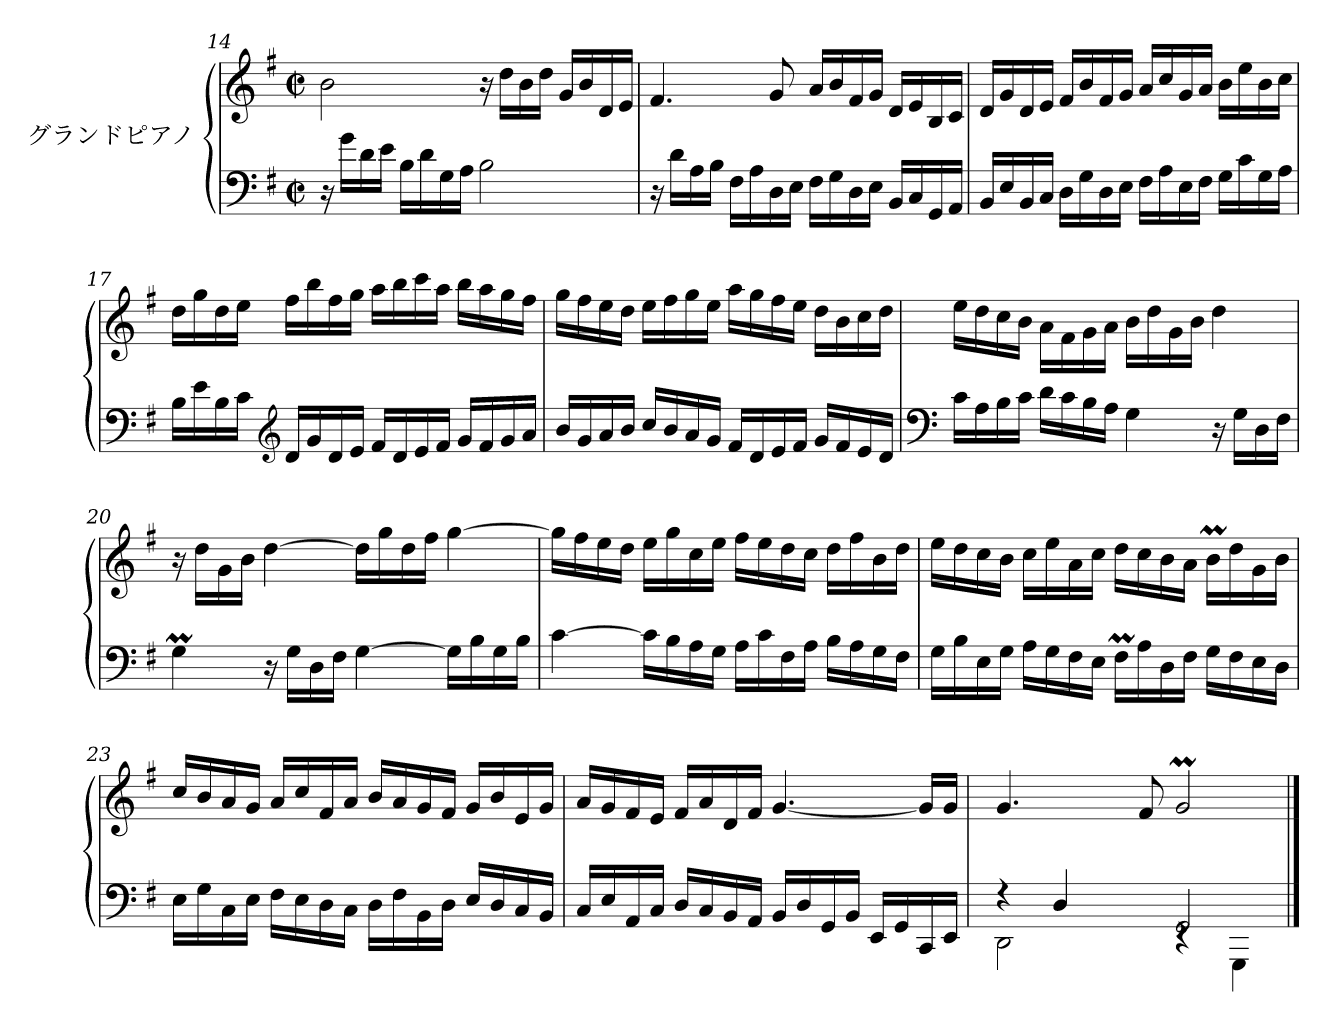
**kern	**kern
*part1	*part1
*staff2	*staff1
*I"グランドピアノ	*
*clefF4	*clefG2
*k[f#]	*k[f#]
*M2/2	*M2/2
*met(c|)	*met(c|)
=14	=14
16r	2b\
16g\LL	.
16d\	.
16e\JJ	.
16B\LL	.
16d\	.
16G\	.
16A\JJ	.
2B\	16r
.	16dd\LL
.	16b\
.	16dd\JJ
.	16g/LL
.	16b/
.	16d/
.	16e/JJ
!!LO:LB:g=z
=15	=15
16r	4.f#/
16d\LL	.
16A\	.
16B\JJ	.
16F#\LL	.
16A\	.
16D\	8g/
16E\JJ	.
16F#\LL	16a/LL
16G\	16b/
16D\	16f#/
16E\JJ	16g/JJ
16BB/LL	16d/LL
16C/	16e/
16GG/	16B/
16AA/JJ	16c/JJ
=16	=16
16BB/LL	16d/LL
16E/	16g/
16BB/	16d/
16C/JJ	16e/JJ
16D\LL	16f#/LL
16G\	16b/
16D\	16f#/
16E\JJ	16g/JJ
16F#\LL	16a/LL
16A\	16cc/
16E\	16g/
16F#\JJ	16a/JJ
16G\LL	16b\LL
16c\	16ee\
16G\	16b\
16A\JJ	16cc\JJ
!!LO:LB:g=z
=17	=17
16B\LL	16dd\LL
16e\	16gg\
16B\	16dd\
16c\JJ	16ee\JJ
*clefG2	*
16d/LL	16ff#\LL
16g/	16bb\
16d/	16ff#\
16e/JJ	16gg\JJ
16f#/LL	16aa\LL
16d/	16bb\
16e/	16ccc\
16f#/JJ	16aa\JJ
16g/LL	16bb\LL
16f#/	16aa\
16g/	16gg\
16a/JJ	16ff#\JJ
=18	=18
16b/LL	16gg\LL
16g/	16ff#\
16a/	16ee\
16b/JJ	16dd\JJ
16cc/LL	16ee\LL
16b/	16ff#\
16a/	16gg\
16g/JJ	16ee\JJ
16f#/LL	16aa\LL
16d/	16gg\
16e/	16ff#\
16f#/JJ	16ee\JJ
16g/LL	16dd\LL
16f#/	16b\
16e/	16cc\
16d/JJ	16dd\JJ
!!LO:LB:g=z
=19	=19
*clefF4	*
16c\LL	16ee\LL
16A\	16dd\
16B\	16cc\
16c\JJ	16b\JJ
16d\LL	16a\LL
16c\	16f#\
16B\	16g\
16A\JJ	16a\JJ
4G\	16b\LL
.	16dd\
.	16g\
.	16b\JJ
16r	4dd\
16G\LL	.
16D\	.
16F#\JJ	.
=20	=20
4GM\	16r
.	16dd\LL
.	16g\
.	16b\JJ
16r	[4dd\
16G\LL	.
16D\	.
16F#\JJ	.
[4G\	16dd\LL]
.	16gg\
.	16dd\
.	16ff#\JJ
16G\LL]	[4gg\
16B\	.
16G\	.
16B\JJ	.
!!LO:PB:g=z
=21	=21
[4c\	16gg\LL]
.	16ff#\
.	16ee\
.	16dd\JJ
16c\LL]	16ee\LL
16B\	16gg\
16A\	16cc\
16G\JJ	16ee\JJ
16A\LL	16ff#\LL
16c\	16ee\
16F#\	16dd\
16A\JJ	16cc\JJ
16B\LL	16dd\LL
16A\	16ff#\
16G\	16b\
16F#\JJ	16dd\JJ
=22	=22
16G\LL	16ee\LL
16B\	16dd\
16E\	16cc\
16G\JJ	16b\JJ
16A\LL	16cc\LL
16G\	16ee\
16F#\	16a\
16E\JJ	16cc\JJ
16F#m\LL	16dd\LL
16A\	16cc\
16D\	16b\
16F#\JJ	16a\JJ
16G\LL	16bm\LL
16F#\	16dd\
16E\	16g\
16D\JJ	16b\JJ
!!LO:LB:g=z
=23	=23
16E\LL	16cc/LL
16G\	16b/
16C\	16a/
16E\JJ	16g/JJ
16F#\LL	16a/LL
16E\	16cc/
16D\	16f#/
16C\JJ	16a/JJ
16D\LL	16b/LL
16F#\	16a/
16BB\	16g/
16D\JJ	16f#/JJ
16E/LL	16g/LL
16D/	16b/
16C/	16e/
16BB/JJ	16g/JJ
=24	=24
16C/LL	16a/LL
16E/	16g/
16AA/	16f#/
16C/JJ	16e/JJ
16D/LL	16f#/LL
16C/	16a/
16BB/	16d/
16AA/JJ	16f#/JJ
16BB/LL	[4.g/
16D/	.
16GG/	.
16BB/JJ	.
16EE/LL	.
16GG/	.
16CC/	16g/LL]
16EE/JJ	16g/JJ
=25	=25
*^	*^
4r	2DD\	4.g/	4g/yy
4D/	.	.	32a/LLLyy
.	.	.	32g/yy
.	.	.	32a/yy
.	.	.	32g/JJJyy
.	.	8f#/	8ryy
2GG/	4rEE	2gM/	2ryy
.	4GGG\	.	.
*v	*v	*	*
*	*v	*v
==	==
*-	*-
